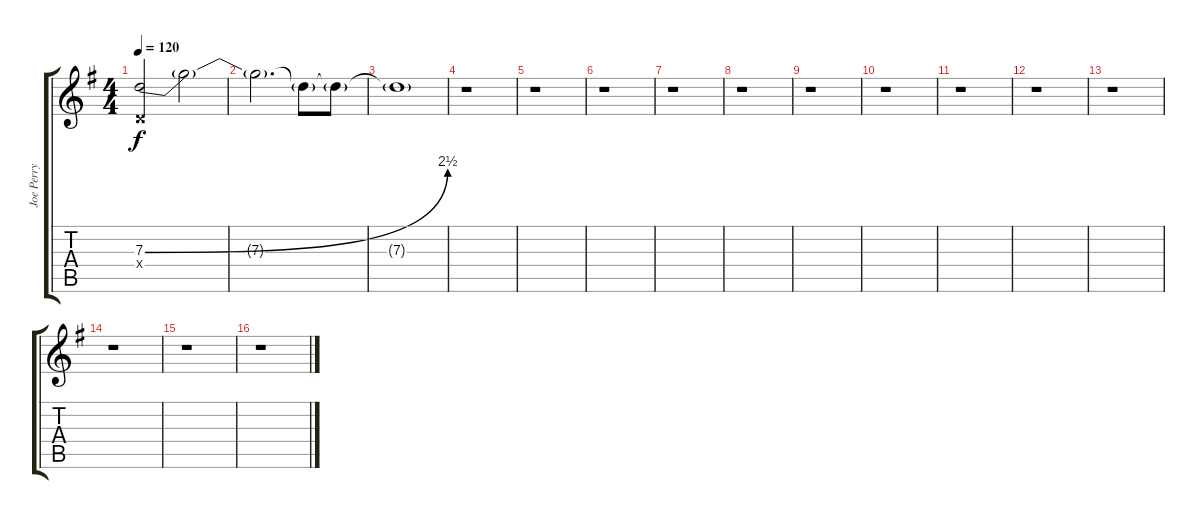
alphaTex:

\track ("Joe Perry" "Joe Perry") {instrument distortionguitar}
\staff {score tabs}
\tuning (E4 B3 G3 D3 A2 E2) {hide}
\ts (4 4)
\tempo 120
\clef g2
\ks g
(7.3{be (bend 0 0 60 10)} 0.4{x}).2{dy f} 7.3{t}.2 |
7.3{t}.2{d} 7.3{t}.8 7.3{t}.8 |
7.3{t}.1 |
r.1 |
r.1 |
r.1 |
r.1 |
r.1 |
r.1 |
r.1 |
r.1 |
r.1 |
r.1 |
r.1 |
r.1 |
r.1
